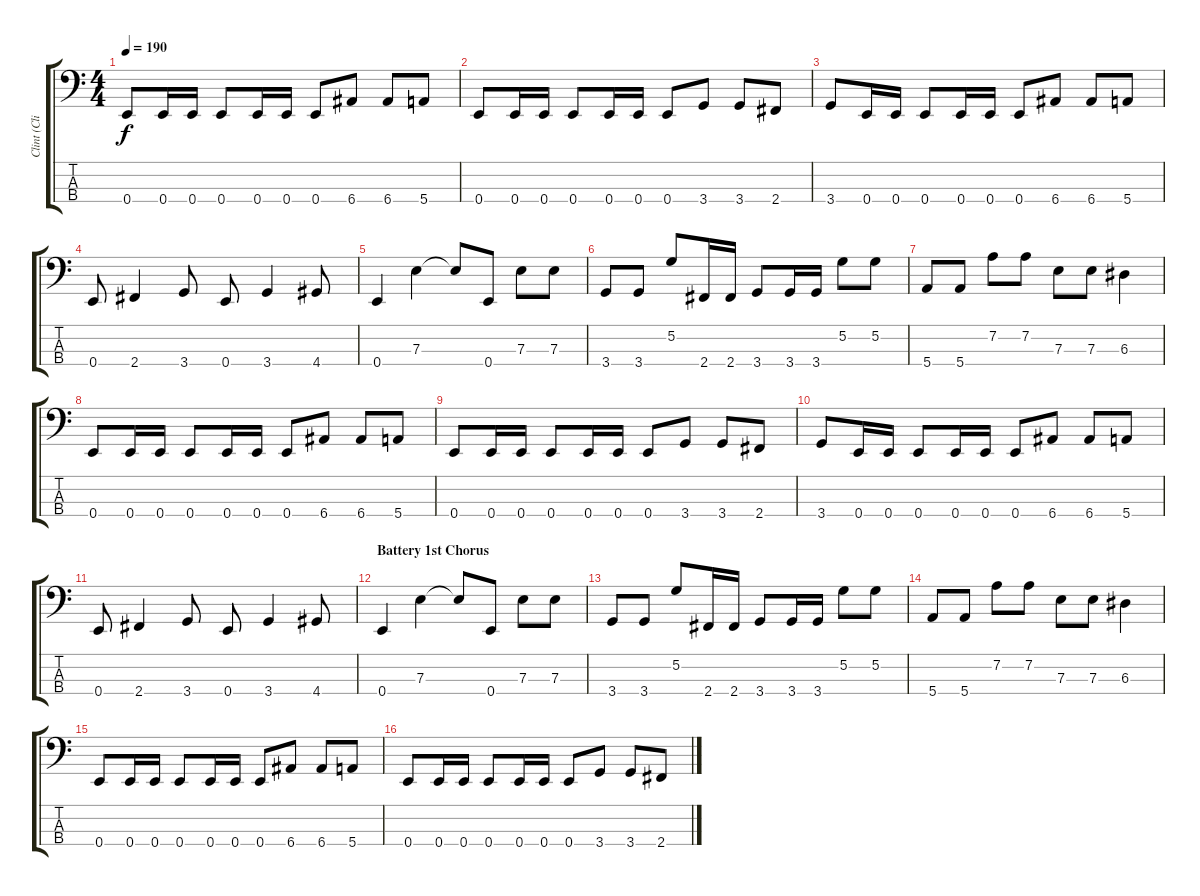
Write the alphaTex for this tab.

\track ("Clint (Cliffs Bass)" "Clint (Cli") {instrument electricbassfinger}
\staff {score tabs}
\tuning (G2 D2 A1 E1) {hide}
\ts (4 4)
\tempo 190
\clef f4
\ks c
0.4.8{dy f} 0.4.16 0.4.16 0.4.8 0.4.16 0.4.16 0.4.8 6.4.8 6.4.8 5.4.8 |
0.4.8 0.4.16 0.4.16 0.4.8 0.4.16 0.4.16 0.4.8 3.4.8 3.4.8 2.4.8 |
3.4.8 0.4.16 0.4.16 0.4.8 0.4.16 0.4.16 0.4.8 6.4.8 6.4.8 5.4.8 |
0.4.8 2.4.4 3.4.8 0.4.8 3.4.4 4.4.8 |
0.4.4 7.3.4 7.3{t}.8 0.4.8 7.3.8 7.3.8 |
3.4.8 3.4.8 5.2.8 2.4.16 2.4.16 3.4.8 3.4.16 3.4.16 5.2.8 5.2.8 |
5.4.8 5.4.8 7.2.8 7.2.8 7.3.8 7.3.8 6.3.4 |
0.4.8 0.4.16 0.4.16 0.4.8 0.4.16 0.4.16 0.4.8 6.4.8 6.4.8 5.4.8 |
0.4.8 0.4.16 0.4.16 0.4.8 0.4.16 0.4.16 0.4.8 3.4.8 3.4.8 2.4.8 |
3.4.8 0.4.16 0.4.16 0.4.8 0.4.16 0.4.16 0.4.8 6.4.8 6.4.8 5.4.8 |
0.4.8 2.4.4 3.4.8 0.4.8 3.4.4 4.4.8 |
\section ("" "Battery 1st Chorus")
0.4.4 7.3.4 7.3{t}.8 0.4.8 7.3.8 7.3.8 |
3.4.8 3.4.8 5.2.8 2.4.16 2.4.16 3.4.8 3.4.16 3.4.16 5.2.8 5.2.8 |
5.4.8 5.4.8 7.2.8 7.2.8 7.3.8 7.3.8 6.3.4 |
0.4.8 0.4.16 0.4.16 0.4.8 0.4.16 0.4.16 0.4.8 6.4.8 6.4.8 5.4.8 |
0.4.8 0.4.16 0.4.16 0.4.8 0.4.16 0.4.16 0.4.8 3.4.8 3.4.8 2.4.8
